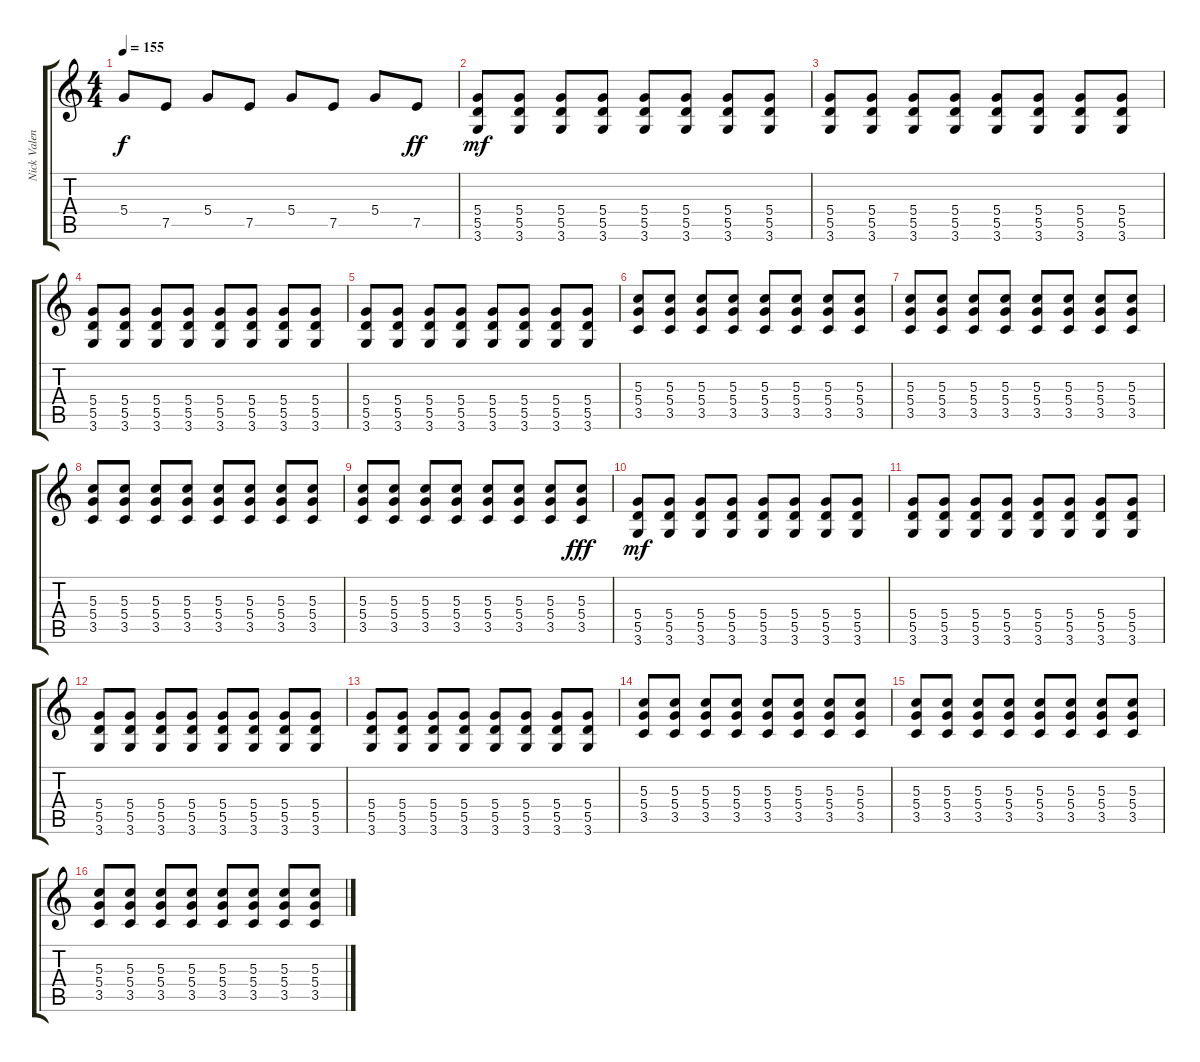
\track ("Nick Valensi" "Nick Valen") {instrument electricguitarclean}
\staff {score tabs}
\tuning (E4 B3 G3 D3 A2 E2) {hide}
\ts (4 4)
\tempo 155
\clef g2
\ks c
5.4.8{dy f} 7.5.8 5.4.8 7.5.8 5.4.8 7.5.8 5.4.8 7.5.8{dy ff} |
(5.4 5.5 3.6).8{dy mf instrument electricguitarclean} (5.4 5.5 3.6).8 (5.4 5.5 3.6).8 (5.4 5.5 3.6).8 (5.4 5.5 3.6).8 (5.4 5.5 3.6).8 (5.4 5.5 3.6).8 (5.4 5.5 3.6).8 |
(5.4 5.5 3.6).8 (5.4 5.5 3.6).8 (5.4 5.5 3.6).8 (5.4 5.5 3.6).8 (5.4 5.5 3.6).8 (5.4 5.5 3.6).8 (5.4 5.5 3.6).8 (5.4 5.5 3.6).8 |
(5.4 5.5 3.6).8 (5.4 5.5 3.6).8 (5.4 5.5 3.6).8 (5.4 5.5 3.6).8 (5.4 5.5 3.6).8 (5.4 5.5 3.6).8 (5.4 5.5 3.6).8 (5.4 5.5 3.6).8 |
(5.4 5.5 3.6).8 (5.4 5.5 3.6).8 (5.4 5.5 3.6).8 (5.4 5.5 3.6).8 (5.4 5.5 3.6).8 (5.4 5.5 3.6).8 (5.4 5.5 3.6).8 (5.4 5.5 3.6).8 |
(5.3 5.4 3.5).8 (5.3 5.4 3.5).8 (5.3 5.4 3.5).8 (5.3 5.4 3.5).8 (5.3 5.4 3.5).8 (5.3 5.4 3.5).8 (5.3 5.4 3.5).8 (5.3 5.4 3.5).8 |
(5.3 5.4 3.5).8 (5.3 5.4 3.5).8 (5.3 5.4 3.5).8 (5.3 5.4 3.5).8 (5.3 5.4 3.5).8 (5.3 5.4 3.5).8 (5.3 5.4 3.5).8 (5.3 5.4 3.5).8 |
(5.3 5.4 3.5).8 (5.3 5.4 3.5).8 (5.3 5.4 3.5).8 (5.3 5.4 3.5).8 (5.3 5.4 3.5).8 (5.3 5.4 3.5).8 (5.3 5.4 3.5).8 (5.3 5.4 3.5).8 |
(5.3 5.4 3.5).8 (5.3 5.4 3.5).8 (5.3 5.4 3.5).8 (5.3 5.4 3.5).8 (5.3 5.4 3.5).8 (5.3 5.4 3.5).8 (5.3 5.4 3.5).8 (5.3 5.4 3.5).8{dy fff} |
(5.4 5.5 3.6).8{dy mf} (5.4 5.5 3.6).8 (5.4 5.5 3.6).8 (5.4 5.5 3.6).8 (5.4 5.5 3.6).8 (5.4 5.5 3.6).8 (5.4 5.5 3.6).8 (5.4 5.5 3.6).8 |
(5.4 5.5 3.6).8 (5.4 5.5 3.6).8 (5.4 5.5 3.6).8 (5.4 5.5 3.6).8 (5.4 5.5 3.6).8 (5.4 5.5 3.6).8 (5.4 5.5 3.6).8 (5.4 5.5 3.6).8 |
(5.4 5.5 3.6).8 (5.4 5.5 3.6).8 (5.4 5.5 3.6).8 (5.4 5.5 3.6).8 (5.4 5.5 3.6).8 (5.4 5.5 3.6).8 (5.4 5.5 3.6).8 (5.4 5.5 3.6).8 |
(5.4 5.5 3.6).8 (5.4 5.5 3.6).8 (5.4 5.5 3.6).8 (5.4 5.5 3.6).8 (5.4 5.5 3.6).8 (5.4 5.5 3.6).8 (5.4 5.5 3.6).8 (5.4 5.5 3.6).8 |
(5.3 5.4 3.5).8 (5.3 5.4 3.5).8 (5.3 5.4 3.5).8 (5.3 5.4 3.5).8 (5.3 5.4 3.5).8 (5.3 5.4 3.5).8 (5.3 5.4 3.5).8 (5.3 5.4 3.5).8 |
(5.3 5.4 3.5).8 (5.3 5.4 3.5).8 (5.3 5.4 3.5).8 (5.3 5.4 3.5).8 (5.3 5.4 3.5).8 (5.3 5.4 3.5).8 (5.3 5.4 3.5).8 (5.3 5.4 3.5).8 |
(5.3 5.4 3.5).8 (5.3 5.4 3.5).8 (5.3 5.4 3.5).8 (5.3 5.4 3.5).8 (5.3 5.4 3.5).8 (5.3 5.4 3.5).8 (5.3 5.4 3.5).8 (5.3 5.4 3.5).8
